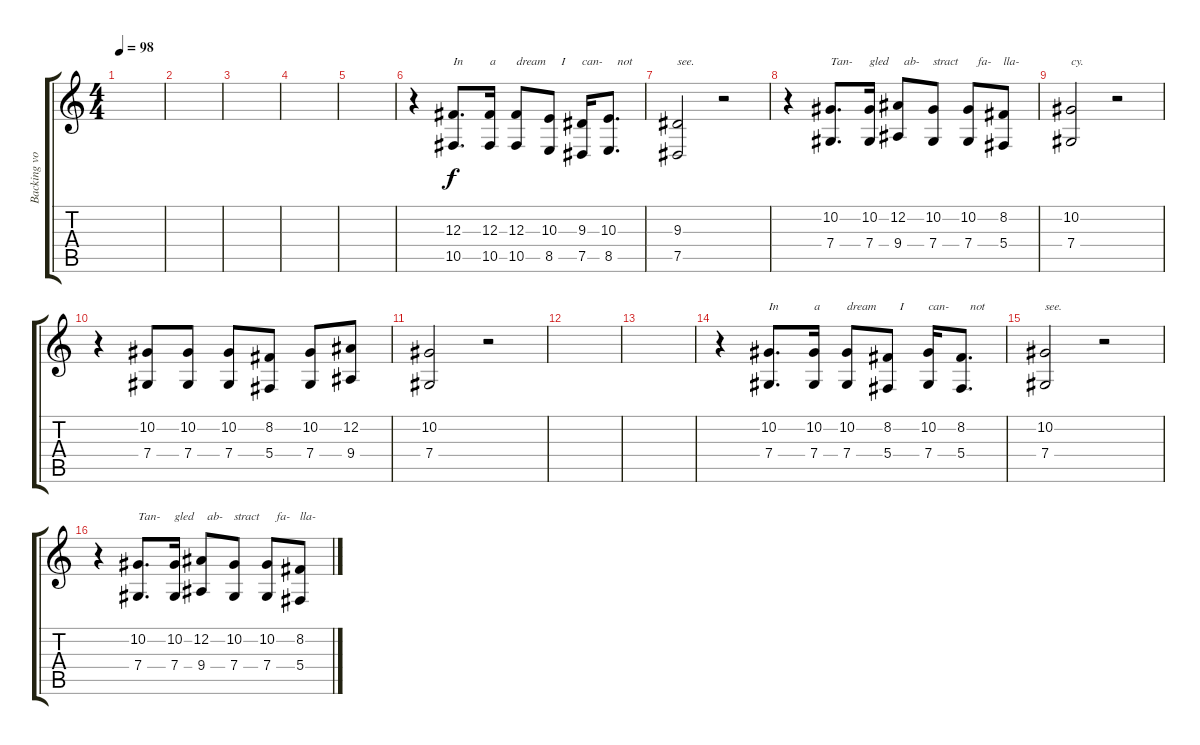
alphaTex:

\track ("Backing vocals" "Backing vo") {instrument brasssection}
\staff {score tabs}
\tuning (Eb4 Bb3 Gb3 Db3 Ab2 Eb2) {hide}
\ts (4 4)
\tempo 98
\clef g2
\ks c
|
|
|
|
|
r.4{volume 16} (12.3 10.5).8{d txt "In"} (12.3 10.5).16{txt "a"} (12.3 10.5).8{txt "dream"} (10.3 8.5).8{txt "    I"} (9.3 7.5).16{txt "can-"} (10.3 8.5).8{d txt "   not"} |
(9.3 7.5).2{txt "see."} r.2 |
r.4 (10.2 7.4).8{d txt "Tan-"} (10.2 7.4).16{txt "gled"} (12.2 9.4).8{txt "  ab-"} (10.2 7.4).8{txt "stract"} (10.2 7.4).8{txt "   fa-"} (8.2 5.4).8{txt "lla-"} |
(10.2 7.4).2{txt "cy."} r.2 |
r.4 (10.2 7.4).8 (10.2 7.4).8 (10.2 7.4).8 (8.2 5.4).8 (10.2 7.4).8 (12.2 9.4).8 |
(10.2 7.4).2 r.2 |
|
|
r.4 (10.2 7.4).8{d txt "In"} (10.2 7.4).16{txt "a"} (10.2 7.4).8{txt "dream"} (8.2 5.4).8{txt "    I"} (10.2 7.4).16{txt "can-"} (8.2 5.4).8{d txt "   not"} |
(10.2 7.4).2{txt "see."} r.2 |
r.4 (10.2 7.4).8{d txt "Tan-"} (10.2 7.4).16{txt "gled"} (12.2 9.4).8{txt "  ab-"} (10.2 7.4).8{txt "stract"} (10.2 7.4).8{txt "   fa-"} (8.2 5.4).8{txt "lla-"}
